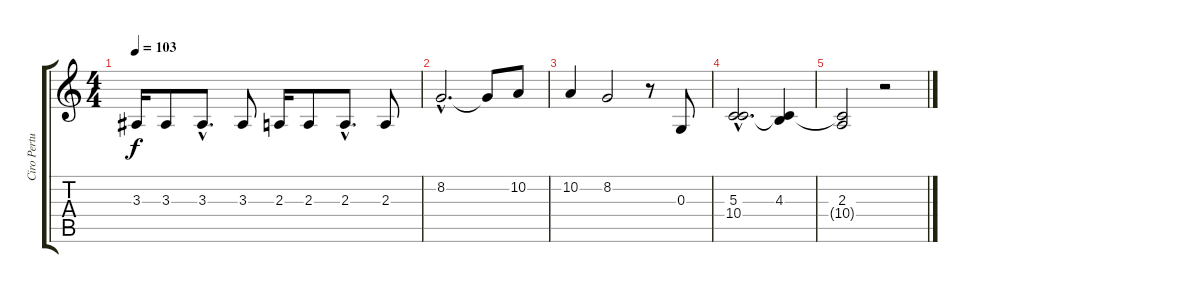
\track ("Ciro Pertusi (Voz)" "Ciro Pertu") {instrument clarinet}
\staff {score tabs}
\tuning (E4 B3 G3 D3 A2 E2) {hide}
\ts (4 4)
\tempo 103
\clef g2
\ks c
3.3.16{dy f} 3.3.8 3.3{hac}.8{d} 3.3.8 2.3.16 2.3.8 2.3{hac}.8{d} 2.3.8 |
8.2{hac}.2{d} 8.2{t}.8 10.2.8 |
10.2.4 8.2.2 r.8 0.3.8 |
(5.3{hac} 10.4{hac}).2{d} (4.3 10.4{t}).4 |
(2.3 10.4{t}).2 r.2
